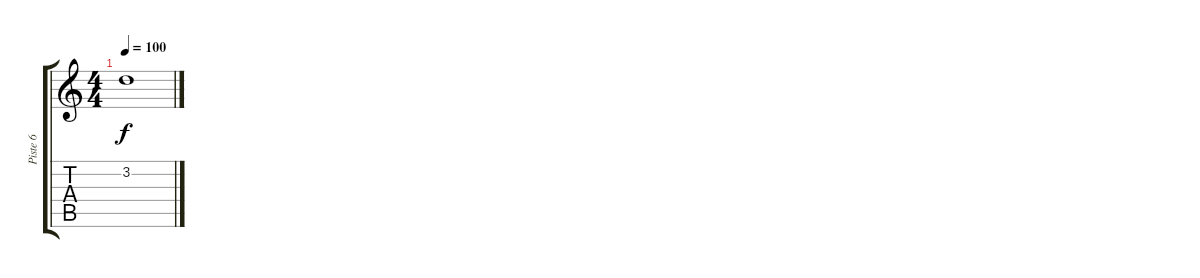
\track ("Piste 6" "Piste 6") {instrument distortionguitar}
\staff {score tabs}
\tuning (E4 B3 G3 D3 A2 E2) {hide}
\ts (4 4)
\tempo 100
\clef g2
\ks c
3.2{t}.1{dy f}
